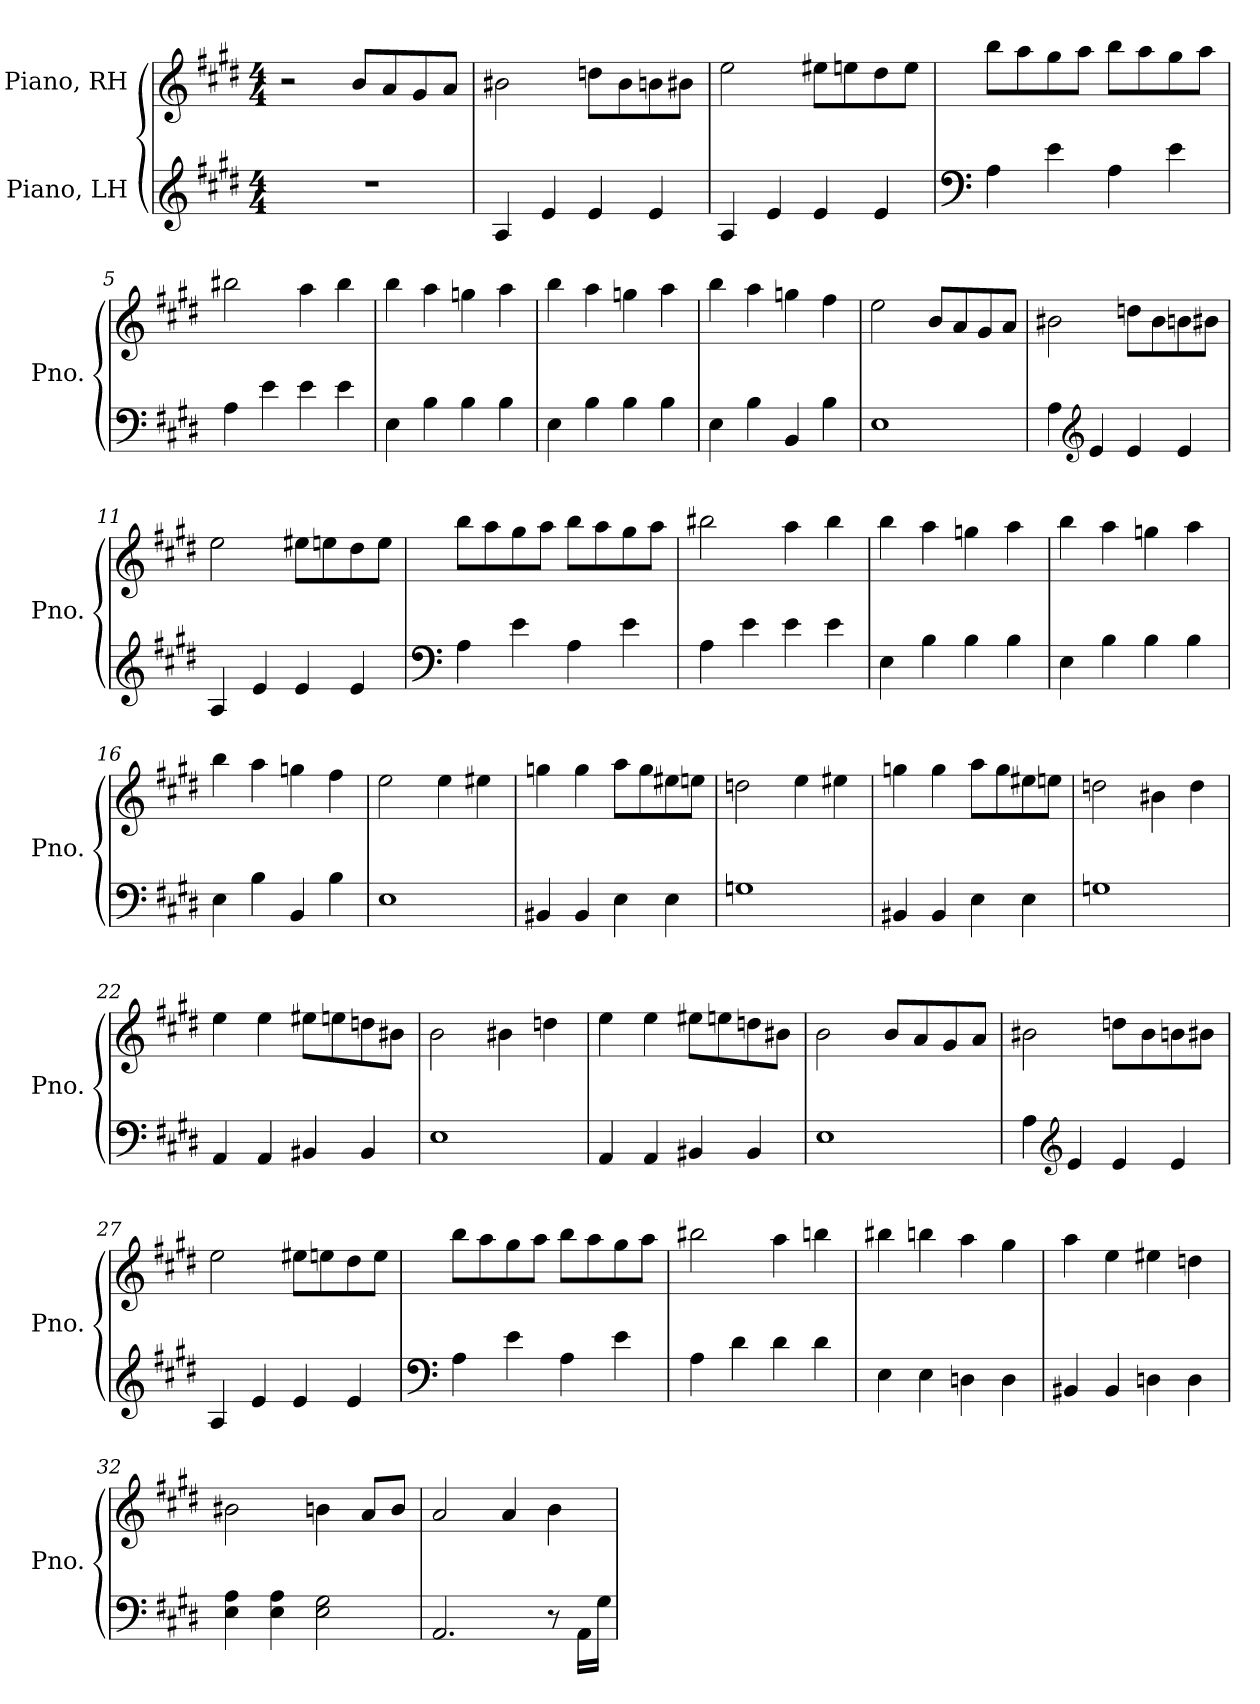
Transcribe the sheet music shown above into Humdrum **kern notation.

**kern	**kern
*part2	*part1
*staff2	*staff1
*I"Piano, LH	*I"Piano, RH
*I'Pno.	*I'Pno.
*clefG2	*clefG2
*k[f#c#g#d#]	*k[f#c#g#d#]
*M4/4	*M4/4
*MM140	*MM140
=1	=1
1r	2r
.	8b/L
.	8a/
.	8g#/
.	8a/J
=2	=2
4A/	2b#X\
4e/	.
4e/	8ddn\L
.	8b#\
4e/	8bn\
.	8b#X\J
=3	=3
4A/	2ee\
4e/	.
4e/	8ee#X\L
.	8een\
4e/	8dd#\
.	8ee\J
=4	=4
*clefF4	*
4A\	8bb\L
.	8aa\
4e\	8gg#\
.	8aa\J
4A\	8bb\L
.	8aa\
4e\	8gg#\
.	8aa\J
=5	=5
4A\	2bb#X\
4e\	.
4e\	4aa\
4e\	4bb#\
!!LO:LB:g=z
=6	=6
4E\	4bb\
4B\	4aa\
4B\	4ggn\
4B\	4aa\
=7	=7
4E\	4bb\
4B\	4aa\
4B\	4ggn\
4B\	4aa\
=8	=8
4E\	4bb\
4B\	4aa\
4BB/	4ggn\
4B\	4ff#\
=9	=9
1E	2ee\
.	8b/L
.	8a/
.	8g#/
.	8a/J
=10	=10
4A\	2b#X\
*clefG2	*
4e/	.
4e/	8ddn\L
.	8b#\
4e/	8bn\
.	8b#X\J
=11	=11
4A/	2ee\
4e/	.
4e/	8ee#X\L
.	8een\
4e/	8dd#\
.	8ee\J
!!LO:LB:g=z
=12	=12
*clefF4	*
4A\	8bb\L
.	8aa\
4e\	8gg#\
.	8aa\J
4A\	8bb\L
.	8aa\
4e\	8gg#\
.	8aa\J
=13	=13
4A\	2bb#X\
4e\	.
4e\	4aa\
4e\	4bb#\
=14	=14
4E\	4bb\
4B\	4aa\
4B\	4ggn\
4B\	4aa\
=15	=15
4E\	4bb\
4B\	4aa\
4B\	4ggn\
4B\	4aa\
=16	=16
4E\	4bb\
4B\	4aa\
4BB/	4ggn\
4B\	4ff#\
=17	=17
1E	2ee\
.	4ee\
.	4ee#X\
!!LO:LB:g=z
=18	=18
4BB#X/	4ggn\
4BB#/	4gg\
4E\	8aa\L
.	8gg\
4E\	8ee#X\
.	8een\J
=19	=19
1Gn	2ddn\
.	4ee\
.	4ee#X\
=20	=20
4BB#X/	4ggn\
4BB#/	4gg\
4E\	8aa\L
.	8gg\
4E\	8ee#X\
.	8een\J
=21	=21
1Gn	2ddn\
.	4b#X\
.	4dd\
=22	=22
4AA/	4ee\
4AA/	4ee\
4BB#X/	8ee#X\L
.	8een\
4BB#/	8ddn\
.	8b#X\J
=23	=23
1E	2b\
.	4b#X\
.	4ddn\
!!LO:LB:g=z
=24	=24
4AA/	4ee\
4AA/	4ee\
4BB#X/	8ee#X\L
.	8een\
4BB#/	8ddn\
.	8b#X\J
=25	=25
1E	2b\
.	8b/L
.	8a/
.	8g#/
.	8a/J
=26	=26
4A\	2b#X\
*clefG2	*
4e/	.
4e/	8ddn\L
.	8b#\
4e/	8bn\
.	8b#X\J
=27	=27
4A/	2ee\
4e/	.
4e/	8ee#X\L
.	8een\
4e/	8dd#\
.	8ee\J
!!LO:LB:g=z
=28	=28
*clefF4	*
4A\	8bb\L
.	8aa\
4e\	8gg#\
.	8aa\J
4A\	8bb\L
.	8aa\
4e\	8gg#\
.	8aa\J
=29	=29
4A\	2bb#X\
4d#\	.
4d#\	4aa\
4d#\	4bbn\
=30	=30
4E\	4bb#X\
4E\	4bbn\
4Dn\	4aa\
4D\	4gg#\
=31	=31
4BB#X/	4aa\
4BB#/	4ee\
4Dn\	4ee#X\
4D\	4ddn\
=32	=32
4E\ 4A\	2b#X\
4E\ 4A\	.
2E\ 2G#\	4bn\
.	8a/L
.	8b/J
=33	=33
2.AA/	2a/
.	4a/
8r	4b\
16AA\LL	.
16G#\JJ	.
=	=
*-	*-
